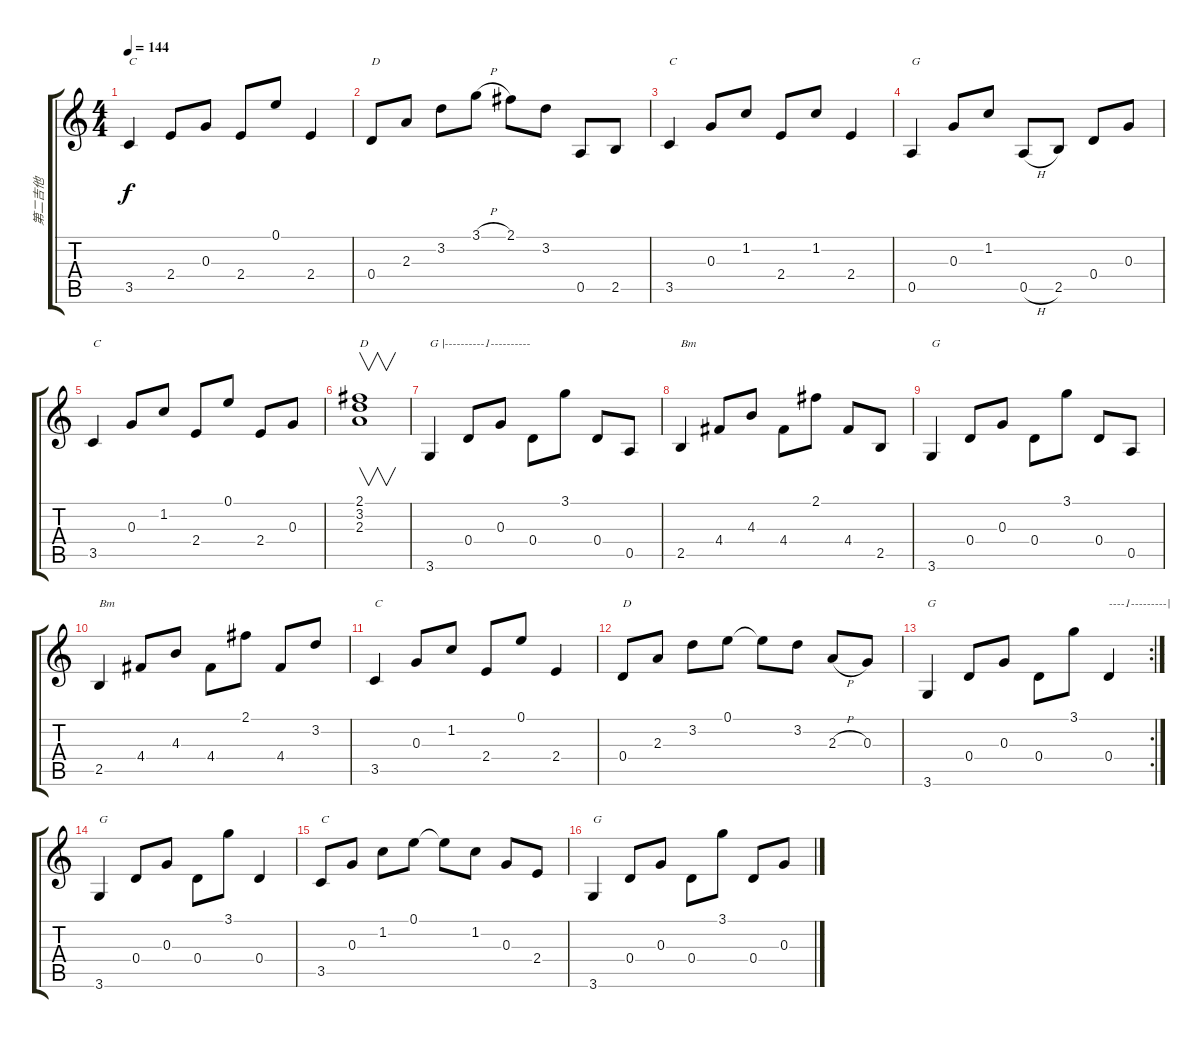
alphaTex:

\track ("第二吉他" "第二吉他") {instrument acousticguitarsteel}
\staff {score tabs}
\tuning (E4 B3 G3 D3 A2 E2) {hide}
\ts (4 4)
\tempo 144
\clef g2
\ks c
3.5.4{txt "C" dy f} 2.4.8 0.3.8 2.4.8 0.1.8 2.4.4 |
0.4.8{txt "D"} 2.3.8 3.2.8 3.1{h}.8 2.1.8 3.2.8 0.5.8 2.5.8 |
3.5.4{txt "C"} 0.3.8 1.2.8 2.4.8 1.2.8 2.4.4 |
0.5.4{txt "G"} 0.3.8 1.2.8 0.5{h}.8 2.5.8 0.4.8 0.3.8 |
3.5.4{txt "C"} 0.3.8 1.2.8 2.4.8 0.1.8 2.4.8 0.3.8 |
(2.1 3.2 2.3).1{v txt "D"} |
3.6.4{txt "G |----------1----------"} 0.4.8 0.3.8 0.4.8 3.1.8 0.4.8 0.5.8 |
2.5.4{txt "Bm"} 4.4.8 4.3.8 4.4.8 2.1.8 4.4.8 2.5.8 |
3.6.4{txt "G"} 0.4.8 0.3.8 0.4.8 3.1.8 0.4.8 0.5.8 |
2.5.4{txt "Bm"} 4.4.8 4.3.8 4.4.8 2.1.8 4.4.8 3.2.8 |
3.5.4{txt "C"} 0.3.8 1.2.8 2.4.8 0.1.8 2.4.4 |
0.4.8{txt "D"} 2.3.8 3.2.8 0.1.8 0.1{t}.8 3.2.8 2.3{h}.8 0.3.8 |
\rc 2
3.6.4{txt "G"} 0.4.8 0.3.8 0.4.8 3.1.8 0.4.4{txt "----1---------|"} |
3.6.4{txt "G"} 0.4.8 0.3.8 0.4.8 3.1.8 0.4.4 |
3.5.8{txt "C"} 0.3.8 1.2.8 0.1.8 0.1{t}.8 1.2.8 0.3.8 2.4.8 |
3.6.4{txt "G"} 0.4.8 0.3.8 0.4.8 3.1.8 0.4.8 0.3.8
